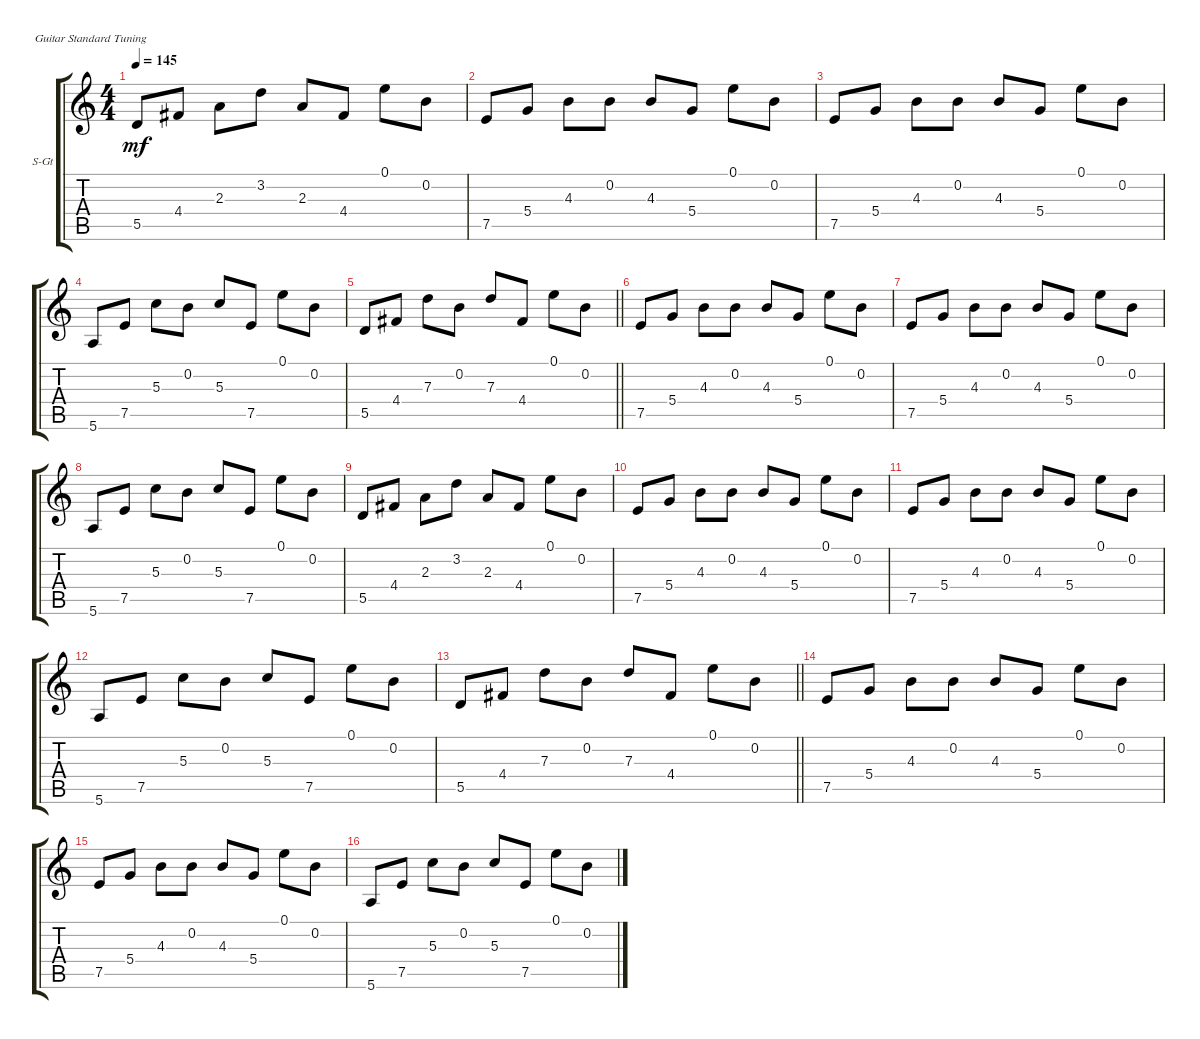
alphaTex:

\defaultSystemsLayout 4
\bracketExtendMode groupsimilarinstruments
\firstSystemTrackNameOrientation horizontal
\otherSystemsTrackNameOrientation horizontal
\track ("Steel Guitar" "S-Gt") {instrument acousticguitarsteel}
\staff {score tabs}
\tuning (E4 B3 G3 D3 A2 E2)
\ts (4 4)
\tempo 145
\clef g2
\ks c
5.5.8{dy mf} 4.4.8 2.3.8 3.2.8 2.3.8 4.4.8 0.1.8 0.2.8 |
7.5.8 5.4.8 4.3.8 0.2.8 4.3.8 5.4.8 0.1.8 0.2.8 |
7.5.8 5.4.8 4.3.8 0.2.8 4.3.8 5.4.8 0.1.8 0.2.8 |
5.6.8 7.5.8 5.3.8 0.2.8 5.3.8 7.5.8 0.1.8 0.2.8 |
\barLineRight lightlight
5.5.8 4.4.8 7.3.8 0.2.8 7.3.8 4.4.8 0.1.8 0.2.8 |
7.5.8 5.4.8 4.3.8 0.2.8 4.3.8 5.4.8 0.1.8 0.2.8 |
7.5.8 5.4.8 4.3.8 0.2.8 4.3.8 5.4.8 0.1.8 0.2.8 |
5.6.8 7.5.8 5.3.8 0.2.8 5.3.8 7.5.8 0.1.8 0.2.8 |
5.5.8 4.4.8 2.3.8 3.2.8 2.3.8 4.4.8 0.1.8 0.2.8 |
7.5.8 5.4.8 4.3.8 0.2.8 4.3.8 5.4.8 0.1.8 0.2.8 |
7.5.8 5.4.8 4.3.8 0.2.8 4.3.8 5.4.8 0.1.8 0.2.8 |
5.6.8 7.5.8 5.3.8 0.2.8 5.3.8 7.5.8 0.1.8 0.2.8 |
\barLineRight lightlight
5.5.8 4.4.8 7.3.8 0.2.8 7.3.8 4.4.8 0.1.8 0.2.8 |
7.5.8 5.4.8 4.3.8 0.2.8 4.3.8 5.4.8 0.1.8 0.2.8 |
7.5.8 5.4.8 4.3.8 0.2.8 4.3.8 5.4.8 0.1.8 0.2.8 |
5.6.8 7.5.8 5.3.8 0.2.8 5.3.8 7.5.8 0.1.8 0.2.8
